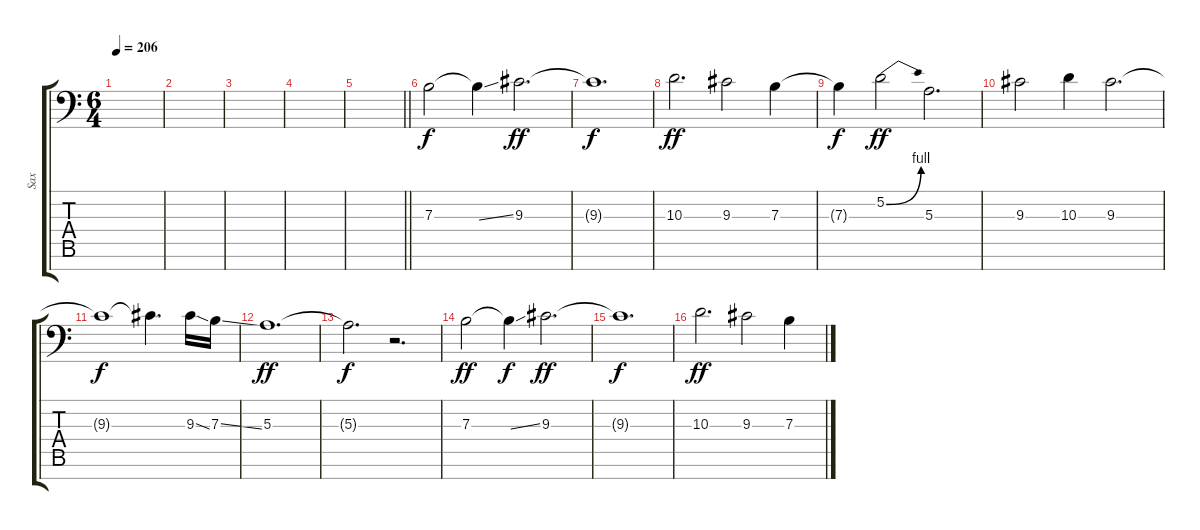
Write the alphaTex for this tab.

\track ("Sax" "Sax") {instrument altosax}
\staff {score tabs}
\tuning (D4 A3 E3 D3 A2 E2 A1) {hide}
\ts (6 4)
\tempo 206
\clef f4
\ks c
|
|
|
|
\barLineRight lightlight
|
\section ("" "")
7.3.2 7.3{ss t}.4{dy f} 9.3.2{d dy ff} |
9.3{t}.1{d dy f} |
10.3.2{d dy ff} 9.3.2 7.3.4 |
7.3{t}.4{dy f} 5.2{be (bend 0 0 60 4)}.2{dy ff} 5.3.2{d} |
9.3.2 10.3.4 9.3.2{d} |
9.3{t}.1{dy f} 9.3{t}.4{d} 9.3{ss}.16 7.3{ss}.16 |
5.3.1{d dy ff} |
5.3{t}.2{d dy f} r.2{d} |
7.3.2{dy ff} 7.3{ss t}.4{dy f} 9.3.2{d dy ff} |
9.3{t}.1{d dy f} |
10.3.2{d dy ff} 9.3.2 7.3.4
